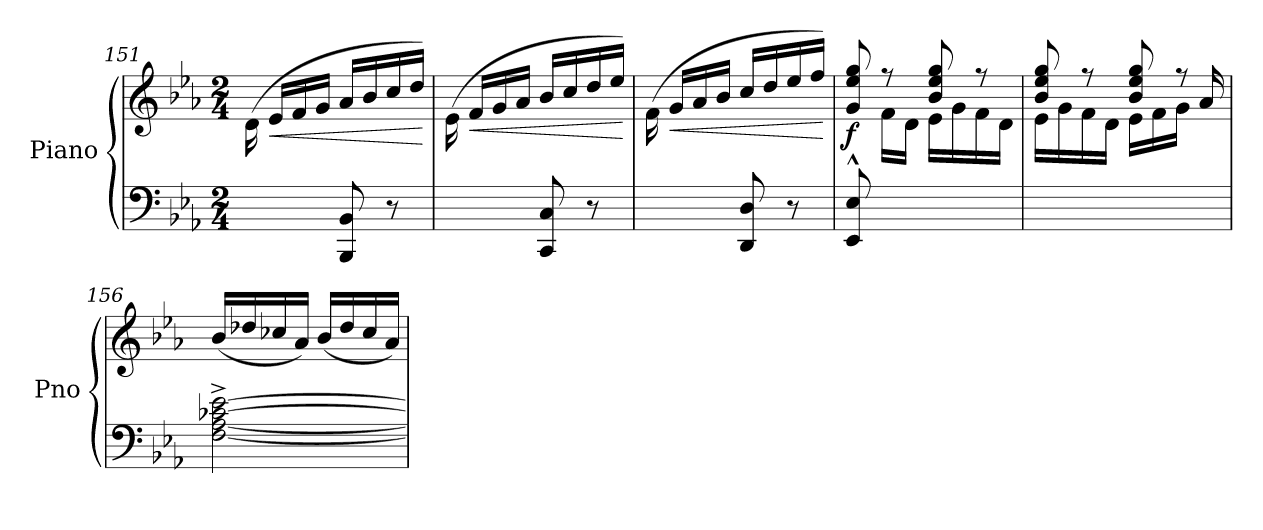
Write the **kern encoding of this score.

**kern	**kern	**dynam
*part1	*part1	*part1
*staff2	*staff1	*staff1/2
*I"Piano	*	*
*I'Pno	*	*
*clefF4	*clefG2	*
*k[b-e-a-]	*k[b-e-a-]	*
*M2/4	*M2/4	*
=151	=151	=151
8ryy	(16d\	.
!	!	!LO:HP:b
.	16e-/LL	<
8ryy	16f/	.
.	16g/JJ	.
8BBB-/ 8BB-/	16a-/LL	.
.	16b-/	.
8r	16cc/	.
.	16dd/JJ)	.
.	.	[
!!LO:LB:g=z
=152	=152	=152
8ryy	(16e-\	.
!	!	!LO:HP:b
.	16f/LL	<
8ryy	16g/	.
.	16a-/JJ	.
8CC/ 8C/	16b-/LL	.
.	16cc/	.
8r	16dd/	.
.	16ee-/JJ)	.
.	.	[
=153	=153	=153
8ryy	(16f\	.
!	!	!LO:HP:b
.	16g/LL	<
8ryy	16a-/	.
.	16b-/JJ	.
8DD/ 8D/	16cc/LL	.
.	16dd/	.
8r	16ee-/	.
.	16ff/JJ)	.
.	.	[
=154	=154	=154
*	*^	*
!	!	!	!LO:DY:b
8EE-/^^ 8E-/^^	8g/ 8ee-/ 8gg/	8ryy	f
4.ryy	8rff	16f\LL	.
.	.	16d\JJ	.
.	8b-/ 8ee-/ 8gg/	16e-\LL	.
.	.	16g\	.
.	8rff	16f\	.
.	.	16d\JJ	.
=155	=155	=155	=155
2ryy	8b-/ 8ee-/ 8gg/	16e-\LL	.
.	.	16g\	.
.	8rff	16f\	.
.	.	16d\JJ	.
.	8b-/ 8ee-/ 8gg/	16e-\LL	.
.	.	16f\	.
.	8rff	16g\JJ	.
.	.	16a-/	.
*	*v	*v	*
=156	=156	=156
[2F\^ [2A-\^ [2c-X\^ [2e-\^	(16b-/LL	.
.	16dd-X/	.
.	16cc-X/	.
.	16a-/JJ)	.
.	(16b-/LL	.
.	16dd-/	.
.	16cc-/	.
.	16a-/JJ)	.
=	=	=
*-	*-	*-
